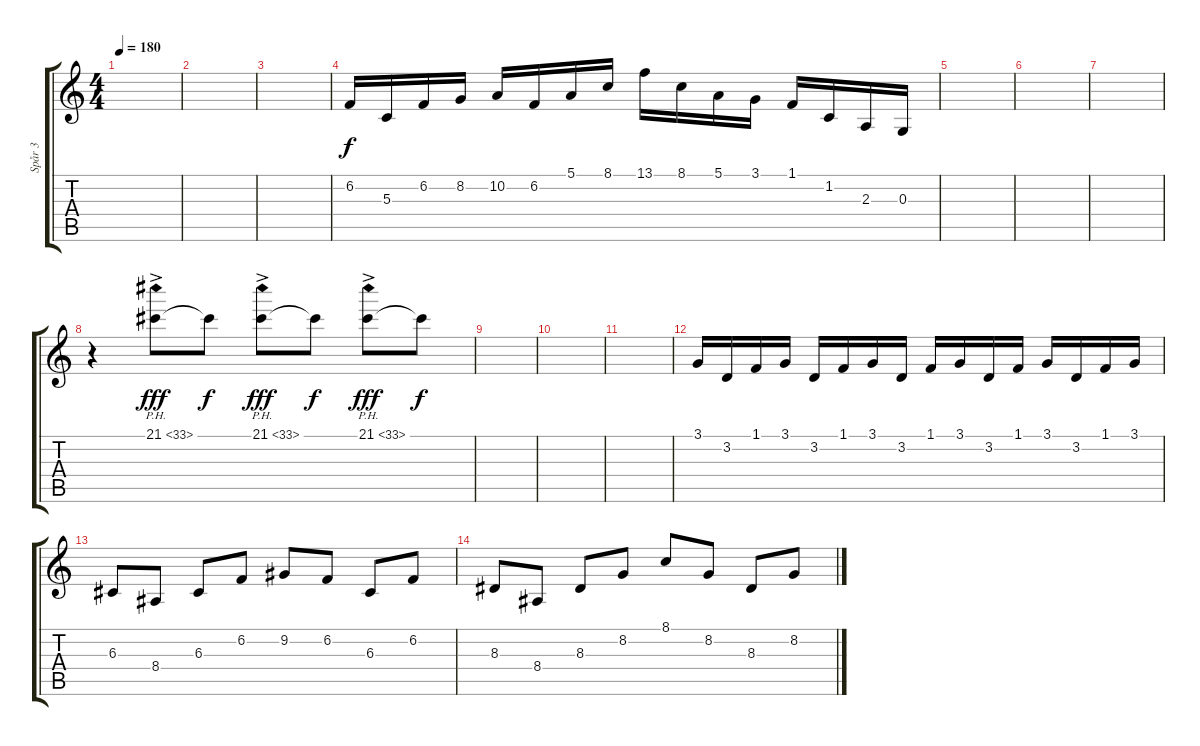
\track ("Spår 3" "Spår 3") {instrument choiraahs}
\staff {score tabs}
\tuning (E4 B3 G3 D3 A2 E2) {hide}
\ts (4 4)
\tempo 180
\clef g2
\ks c
|
|
|
6.2.16 5.3.16 6.2.16 8.2.16 10.2.16 6.2.16 5.1.16 8.1.16 13.1.16 8.1.16 5.1.16 3.1.16 1.1.16 1.2.16 2.3.16 0.3.16 |
|
|
|
r.4 21.1{ph 12 ac}.8{dy fff instrument choiraahs} 21.1{t}.8{dy f volume 6} 21.1{ph 12 ac}.8{dy fff volume 10} 21.1{t}.8{dy f volume 6} 21.1{ph 12 ac}.8{dy fff volume 10} 21.1{t}.8{dy f volume 6} |
|
|
|
3.1.16{volume 4} 3.2.16 1.1.16 3.1.16 3.2.16 1.1.16 3.1.16 3.2.16 1.1.16 3.1.16 3.2.16 1.1.16 3.1.16 3.2.16 1.1.16 3.1.16 |
6.3.8{volume 9 instrument banjo} 8.4.8 6.3.8 6.2.8 9.2.8 6.2.8 6.3.8 6.2.8 |
8.3.8 8.4.8 8.3.8 8.2.8 8.1.8 8.2.8 8.3.8 8.2.8
